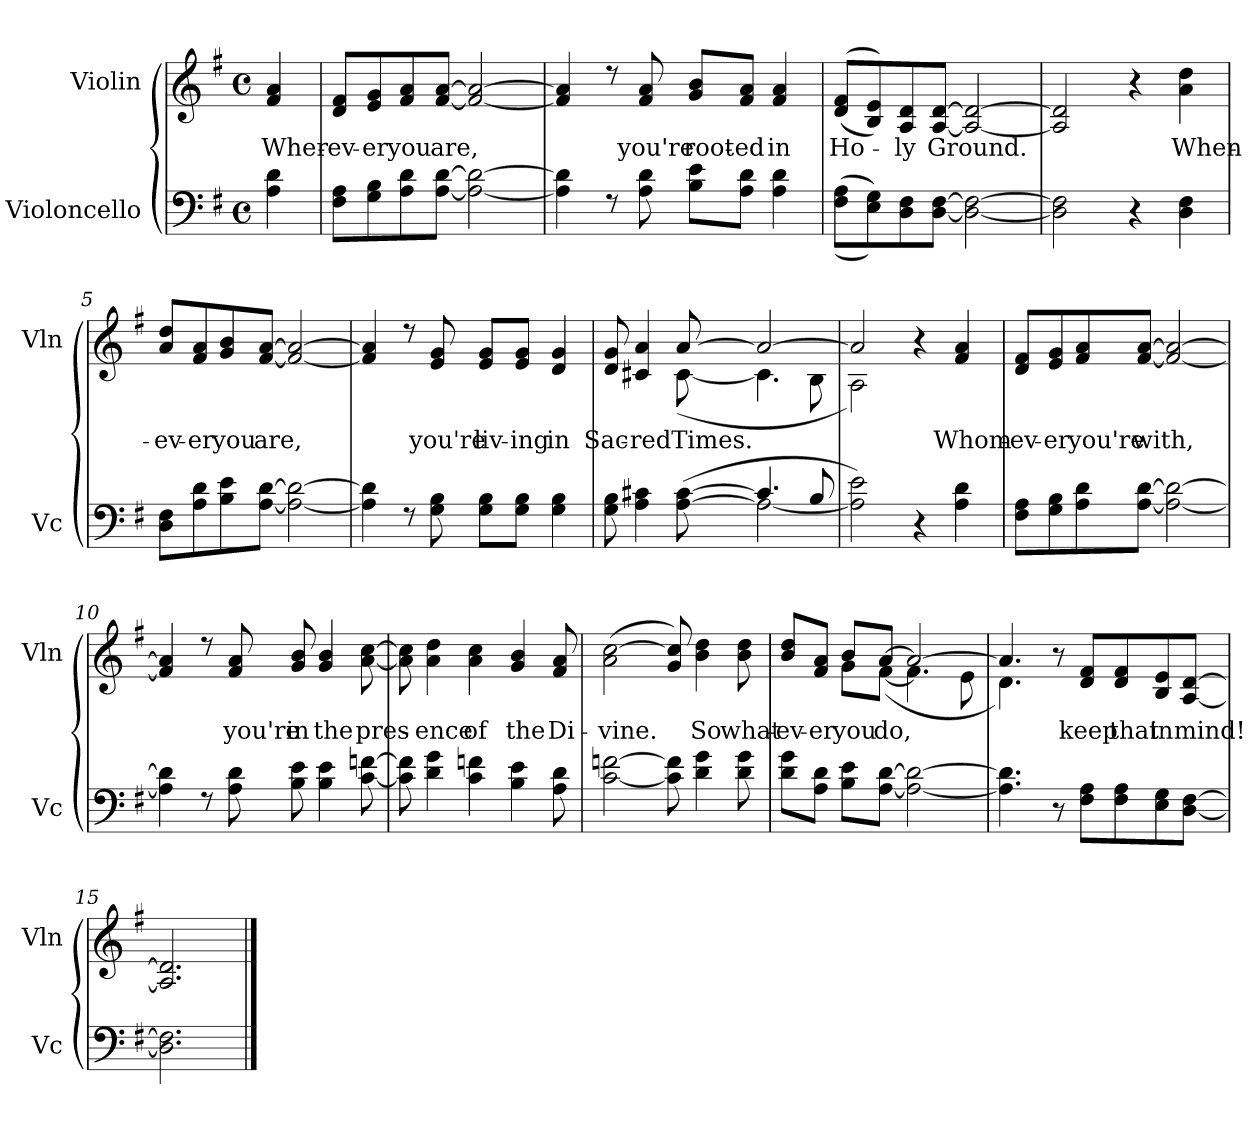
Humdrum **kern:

**kern	**kern	**text
*part2	*part1	*part1
*staff2	*staff1	*staff1
*I"Violoncello	*I"Violin	*
*I'Vc	*I'Vln	*
*clefF4	*clefG2	*
*k[f#]	*k[f#]	*
*M4/4	*M4/4	*
*met(c)	*met(c)	*
*MM120	*MM120	*
=	=	=
!	!	!LO:LY:b
4A\ 4d\	4f#/ 4a/	Wher-
=1	=1	=1
!	!	!LO:LY:b
8F#\ 8A\L	8d/ 8f#/L	-ev-
!	!	!LO:LY:b
8G\ 8B\	8e/ 8g/	-er
!	!	!LO:LY:b
8A\ 8d\	8f#/ 8a/	you
!	!	!LO:LY:b
[<8A\ [>8d\J	[<8f#/ [>8a/J	are,
2A\_ 2d\_	2f#/_ 2a/_	.
=2	=2	=2
4A\] 4d\]	4f#/] 4a/]	.
8rE	8rcc	.
!	!	!LO:LY:b
8A\ 8d\	8f#/ 8a/	you're
!	!	!LO:LY:b
8B\ 8e\L	8g/ 8b/L	root-
!	!	!LO:LY:b
8A\ 8d\J	8f#/ 8a/J	-ed
!	!	!LO:LY:b
4A\ 4d\	4f#/ 4a/	in
=3	=3	=3
!	!	!LO:LY:b
(<(8F#\ 8A\L	(<(>8d/ 8f#/L	Ho-
8E\ 8G\))	8B/ 8e/))	.
!	!	!LO:LY:b
8D\ 8F#\	8A/ 8d/	-ly
!	!	!LO:LY:b
[<8D\ [>8F#\J	[<8A/ [>8d/J	Ground.
2D\_ 2F#\_	2A/_ 2d/_	.
=4	=4	=4
2D\] 2F#\]	2A/] 2d/]	.
4r	4r	.
!	!	!LO:LY:b
4D\ 4F#\	4a\ 4dd\	When-
!!LO:LB:g=z
=5	=5	=5
!	!	!LO:LY:b
8D\ 8F#\L	8a/ 8dd/L	-ev-
!	!	!LO:LY:b
8A\ 8d\	8f#/ 8a/	-er
!	!	!LO:LY:b
8B\ 8e\	8g/ 8b/	you
!	!	!LO:LY:b
[<8A\ [>8d\J	[<8f#/ [>8a/J	are,
2A\_ 2d\_	2f#/_ 2a/_	.
=6	=6	=6
4A\] 4d\]	4f#/] 4a/]	.
8rE	8rcc	.
!	!	!LO:LY:b
8G\ 8B\	8e/ 8g/	you're
!	!	!LO:LY:b
8G\ 8B\L	8e/ 8g/L	liv-
!	!	!LO:LY:b
8G\ 8B\J	8e/ 8g/J	-ing
!	!	!LO:LY:b
4G\ 4B\	4d/ 4g/	in
=7	=7	=7
*^	*	*
!	!	!	!LO:LY:b
*	*	*^	*
8G\ 8B\	2ryy	8d/ 8g/	4.ryy	Sac-
!	!	!	!	!LO:LY:b
4A\ 4c#X\	.	4c#X/ 4a/	.	-red
!	!	!	!	!LO:LY:b
([8A\ [8c#\	.	[8a/	([8c#\	Times.
4.c#/]	2A\_	2a/_	4.c#\]	.
8B/	.	.	8B\	.
*v	*v	*	*	*
=8	=8	=8	=8
2A\] 2e\)	2a/]	2A\)	.
4r	4r	2ryy	.
!	!	!	!LO:LY:b
4A\ 4d\	4f#/ 4a/	.	Whom-
*	*v	*v	*
!!LO:LB:g=z
=9	=9	=9
!	!	!LO:LY:b
8F#\ 8A\L	8d/ 8f#/L	-ev-
!	!	!LO:LY:b
8G\ 8B\	8e/ 8g/	-er
!	!	!LO:LY:b
8A\ 8d\	8f#/ 8a/	you're
!	!	!LO:LY:b
[<8A\ [>8d\J	[<8f#/ [>8a/J	with,
2A\_ 2d\_	2f#/_ 2a/_	.
=10	=10	=10
4A\] 4d\]	4f#/] 4a/]	.
8rE	8rcc	.
!	!	!LO:LY:b
8A\ 8d\	8f#/ 8a/	you're
!	!	!LO:LY:b
8B\ 8e\	8g/ 8b/	in
!	!	!LO:LY:b
4B\ 4e\	4g/ 4b/	the
!	!	!LO:LY:b
[<8c\ [>8fn\	[<8a\ [>8cc\	pres-
=11	=11	=11
8c\] 8f\]	8a\] 8cc\]	.
!	!	!LO:LY:b
4d\ 4g\	4a\ 4dd\	-ence
!	!	!LO:LY:b
4c\ 4fn\	4a\ 4cc\	of
!	!	!LO:LY:b
4B\ 4e\	4g/ 4b/	the
!	!	!LO:LY:b
8A\ 8d\	8f#/ 8a/	Di-
!!LO:LB:g=z
=12	=12	=12
!	!	!LO:LY:b
[<2c\ [>2fn\	(<2a\ [>2cc\	-vine.
8c\] 8f\]	8g/ 8cc/])	.
!	!	!LO:LY:b
4d\ 4g\	4b\ 4dd\	So
!	!	!LO:LY:b
8d\ 8g\	8b\ 8dd\	what-
=13	=13	=13
!	!	!LO:LY:b
*	*^	*
8d\ 8g\L	8b/ 8dd/L	4ryy	-ev-
!	!	!	!LO:LY:b
8A\ 8d\J	8f#/ 8a/J	.	-er
!	!	!	!LO:LY:b
8B\ 8e\L	8b/L	8g\L	you
!	!	!	!LO:LY:b
[8A\ [8d\J	[8a/J	([8f#\J	do,
2A\_ 2d\_	2a/_	4.f#\]	.
.	.	8e\	.
=14	=14	=14	=14
4.A\] 4.d\]	4.a/]	4.d\)	.
8r	8r	2ryy	.
!	!	!	!LO:LY:b
8F#\ 8A\L	8d/ 8f#/L	.	keep
!	!	!	!LO:LY:b
8F#\ 8A\	8d/ 8f#/	.	that
!	!	!	!LO:LY:b
8E\ 8G\	8B/ 8e/	.	in
!	!	!	!LO:LY:b
[<8D\ [>8F#\J	[<8A/ [>8d/J	8ryy	mind!
*	*v	*v	*
=15	=15	=15
2.D\] 2.F#\]	2.A/] 2.d/]	.
==	==	==
*-	*-	*-
